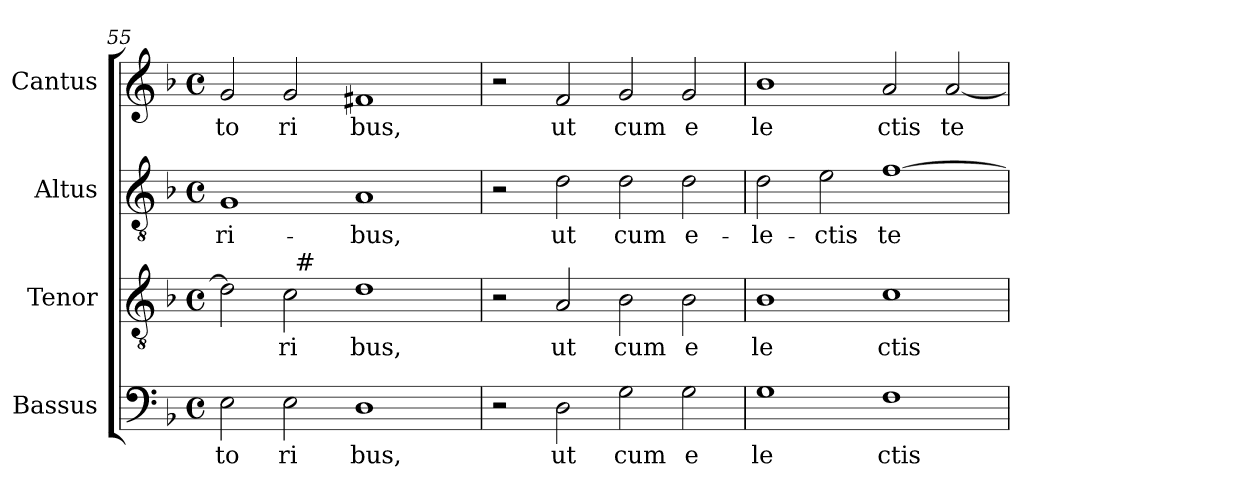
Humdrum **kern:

**kern	**text	**kern	**text	**kern	**text	**kern	**text
*part4	*part4	*part3	*part3	*part2	*part2	*part1	*part1
*staff4	*staff4	*staff3	*staff3	*staff2	*staff2	*staff1	*staff1
*I"Bassus	*	*I"Tenor	*	*I"Altus	*	*I"Cantus	*
*clefF4	*	*clefGv2	*	*clefGv2	*	*clefG2	*
*k[b-]	*	*k[b-]	*	*k[b-]	*	*k[b-]	*
*F:	*	*F:	*	*F:	*	*F:	*
*M4/4	*	*M4/4	*	*M4/4	*	*M4/4	*
*met(c)	*	*met(c)	*	*met(c)	*	*met(c)	*
=55	=55	=55	=55	=55	=55	=55	=55
!	!LO:LY:b:cj	!	!	!	!LO:LY:b:cj	!	!LO:LY:b:cj
*	*	*^	*	*	*	*	*
2E\	to	2d\]	2ryy	.	1G	-ri-	2g/	to
!	!LO:LY:b:cj	!	!	!LO:LY:b:cj	!	!	!	!LO:LY:b:cj
2E\	ri	2c\	32ryy	ri	.	.	2g/	ri
!	!	!	!LO:TX:a:t=#	!	!	!	!	!
.	.	.	1ryy	.	.	.	.	.
!	!LO:LY:b:cj	!	!	!LO:LY:b:cj	!	!LO:LY:b:cj	!	!LO:LY:b:cj
1D	bus,	1d	.	bus,	1A	-bus,	1f#X	bus,
.	.	.	4...ryy	.	.	.	.	.
*	*	*v	*v	*	*	*	*	*
=56	=56	=56	=56	=56	=56	=56	=56
2r	.	2r	.	2r	.	2r	.
!	!LO:LY:b:cj	!	!LO:LY:b:cj	!	!LO:LY:b:cj	!	!LO:LY:b:cj
2D\	ut	2A/	ut	2d\	ut	2f/	ut
!	!LO:LY:b:cj	!	!LO:LY:b:cj	!	!LO:LY:b:cj	!	!LO:LY:b:cj
2G\	cum	2B-\	cum	2d\	cum	2g/	cum
!	!LO:LY:b:cj	!	!LO:LY:b:cj	!	!LO:LY:b:cj	!	!LO:LY:b:cj
2G\	e	2B-\	e	2d\	e-	2g/	e
=57	=57	=57	=57	=57	=57	=57	=57
!	!LO:LY:b:cj	!	!LO:LY:b:cj	!	!LO:LY:b:cj	!	!LO:LY:b:cj
1G	le	1B-	le	2d\	-le-	1b-	le
!	!	!	!	!	!LO:LY:b:cj	!	!
.	.	.	.	2e\	-ctis	.	.
!	!LO:LY:b:cj	!	!LO:LY:b:cj	!	!LO:LY:b:cj	!	!LO:LY:b:cj
1F	ctis	1c	ctis	[>1f	te	2a/	ctis
!	!	!	!	!	!	!	!LO:LY:b:cj
.	.	.	.	.	.	[<2a/	te
=	=	=	=	=	=	=	=
*-	*-	*-	*-	*-	*-	*-	*-
